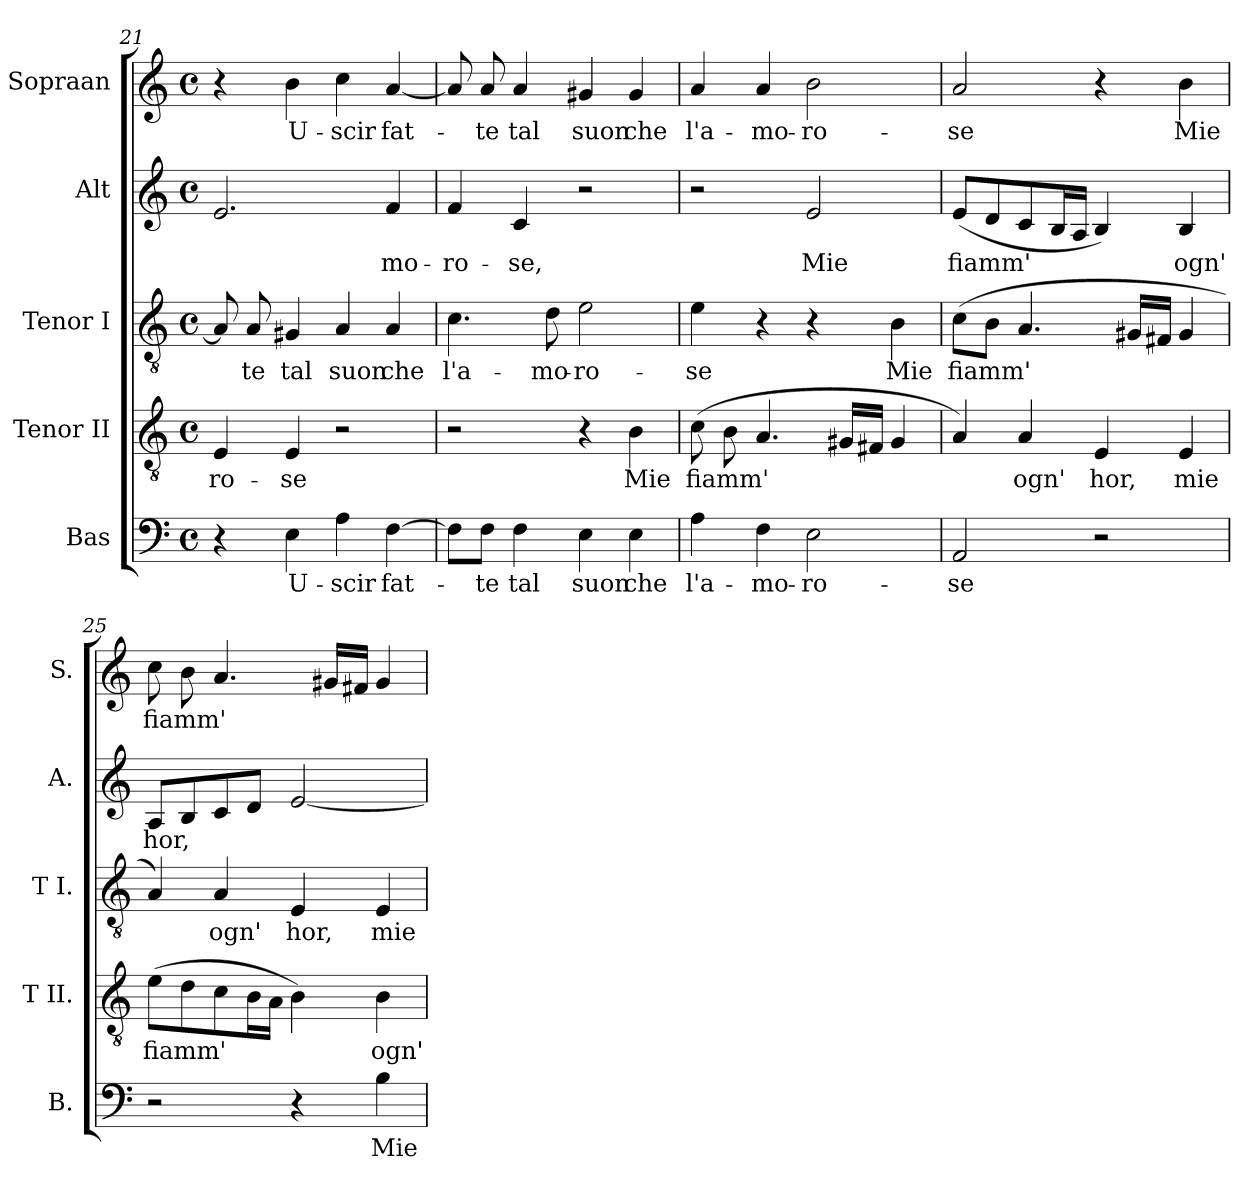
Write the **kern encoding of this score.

**kern	**text	**kern	**text	**kern	**text	**kern	**text	**kern	**text
*part5	*part5	*part4	*part4	*part3	*part3	*part2	*part2	*part1	*part1
*staff5	*staff5	*staff4	*staff4	*staff3	*staff3	*staff2	*staff2	*staff1	*staff1
*I"Bas	*	*I"Tenor II	*	*I"Tenor I	*	*I"Alt	*	*I"Sopraan	*
*I'B.	*	*I'T II.	*	*I'T I.	*	*I'A.	*	*I'S.	*
*clefF4	*	*clefGv2	*	*clefGv2	*	*clefG2	*	*clefG2	*
*k[]	*	*k[]	*	*k[]	*	*k[]	*	*k[]	*
*C:	*	*C:	*	*C:	*	*C:	*	*C:	*
*M4/4	*	*M4/4	*	*M4/4	*	*M4/4	*	*M4/4	*
*met(c)	*	*met(c)	*	*met(c)	*	*met(c)	*	*met(c)	*
=21	=21	=21	=21	=21	=21	=21	=21	=21	=21
!	!	!	!LO:LY:b:color=#000000	!	!	!	!	!	!
4r	.	4Ei/	-ro-	8Ai/]	.	2.ei/	.	4r	.
!	!	!	!	!	!LO:LY:b:color=#000000	!	!	!	!
.	.	.	.	8Ai/	-te	.	.	.	.
!	!LO:LY:b:color=#000000	!	!	!	!	!	!	!	!
!	!	!	!LO:LY:b:color=#000000	!	!	!	!	!	!
!	!	!	!	!	!LO:LY:b:color=#000000	!	!	!	!
!	!	!	!	!	!	!	!	!	!LO:LY:b:color=#000000
4Ei\	U-	4Ei/	-se	4G#Xi/	tal	.	.	4bi\	U-
!	!LO:LY:b:color=#000000	!	!	!	!	!	!	!	!
!	!	!	!	!	!LO:LY:b:color=#000000	!	!	!	!
!	!	!	!	!	!	!	!	!	!LO:LY:b:color=#000000
4Ai\	-scir	2r	.	4Ai/	suon	.	.	4cci\	-scir
!	!LO:LY:b:color=#000000	!	!	!	!	!	!	!	!
!	!	!	!	!	!LO:LY:b:color=#000000	!	!	!	!
!	!	!	!	!	!	!	!LO:LY:b:color=#000000	!	!
!	!	!	!	!	!	!	!	!	!LO:LY:b:color=#000000
[>4Fi\	fat-	.	.	4Ai/	che	4fi/	-mo-	[<4ai/	fat-
!!LO:PB:g=z
=22	=22	=22	=22	=22	=22	=22	=22	=22	=22
!	!	!	!	!	!LO:LY:b:color=#000000	!	!	!	!
!	!	!	!	!	!	!	!LO:LY:b:color=#000000	!	!
8Fi\L]	.	2r	.	4.ci\	l'a-	4fi/	-ro-	8ai/]	.
!	!LO:LY:b:color=#000000	!	!	!	!	!	!	!	!
!	!	!	!	!	!	!	!	!	!LO:LY:b:color=#000000
8Fi\J	-te	.	.	.	.	.	.	8ai/	-te
!	!LO:LY:b:color=#000000	!	!	!	!	!	!	!	!
!	!	!	!	!	!	!	!LO:LY:b:color=#000000	!	!
!	!	!	!	!	!	!	!	!	!LO:LY:b:color=#000000
4Fi\	tal	.	.	.	.	4ci/	-se,	4ai/	tal
!	!	!	!	!	!LO:LY:b:color=#000000	!	!	!	!
.	.	.	.	8di\	-mo-	.	.	.	.
!	!LO:LY:b:color=#000000	!	!	!	!	!	!	!	!
!	!	!	!	!	!LO:LY:b:color=#000000	!	!	!	!
!	!	!	!	!	!	!	!	!	!LO:LY:b:color=#000000
4Ei\	suon	4r	.	2ei\	-ro-	2r	.	4g#Xi/	suon
!	!LO:LY:b:color=#000000	!	!	!	!	!	!	!	!
!	!	!	!LO:LY:b:color=#000000	!	!	!	!	!	!
!	!	!	!	!	!	!	!	!	!LO:LY:b:color=#000000
4Ei\	che	4Bi\	Mie	.	.	.	.	4g#i/	che
=23	=23	=23	=23	=23	=23	=23	=23	=23	=23
!	!LO:LY:b:color=#000000	!	!	!	!	!	!	!	!
!	!	!	!LO:LY:b:color=#000000	!	!	!	!	!	!
!	!	!	!	!	!LO:LY:b:color=#000000	!	!	!	!
!	!	!	!	!	!	!	!	!	!LO:LY:b:color=#000000
4Ai\	l'a-	(8ci\	fiamm'	4ei\	-se	2r	.	4ai/	l'a-
.	.	8Bi\	.	.	.	.	.	.	.
!	!LO:LY:b:color=#000000	!	!	!	!	!	!	!	!
!	!	!	!	!	!	!	!	!	!LO:LY:b:color=#000000
4Fi\	-mo-	4.Ai/	.	4r	.	.	.	4ai/	-mo-
!	!LO:LY:b:color=#000000	!	!	!	!	!	!	!	!
!	!	!	!	!	!	!	!LO:LY:b:color=#000000	!	!
!	!	!	!	!	!	!	!	!	!LO:LY:b:color=#000000
2Ei\	-ro-	.	.	4r	.	2ei/	Mie	2bi\	-ro-
.	.	16G#Xi/LL	.	.	.	.	.	.	.
.	.	16F#Xi/JJ	.	.	.	.	.	.	.
!	!	!	!	!	!LO:LY:b:color=#000000	!	!	!	!
.	.	4G#i/	.	4Bi\	Mie	.	.	.	.
=24	=24	=24	=24	=24	=24	=24	=24	=24	=24
!	!LO:LY:b:color=#000000	!	!	!	!	!	!	!	!
!	!	!	!	!	!LO:LY:b:color=#000000	!	!	!	!
!	!	!	!	!	!	!	!LO:LY:b:color=#000000	!	!
!	!	!	!	!	!	!	!	!	!LO:LY:b:color=#000000
2AAi/	-se	4Ai/)	.	(8ci\L	fiamm'	(8ei/L	fiamm'	2ai/	-se
.	.	.	.	8Bi\J	.	8di/	.	.	.
!	!	!	!LO:LY:b:color=#000000	!	!	!	!	!	!
.	.	4Ai/	ogn'	4.Ai/	.	8ci/	.	.	.
.	.	.	.	.	.	16Bi/L	.	.	.
.	.	.	.	.	.	16Ai/JJ	.	.	.
!	!	!	!LO:LY:b:color=#000000	!	!	!	!	!	!
2r	.	4Ei/	hor,	.	.	4Bi/)	.	4r	.
.	.	.	.	16G#Xi/LL	.	.	.	.	.
.	.	.	.	16F#Xi/JJ	.	.	.	.	.
!	!	!	!LO:LY:b:color=#000000	!	!	!	!	!	!
!	!	!	!	!	!	!	!LO:LY:b:color=#000000	!	!
!	!	!	!	!	!	!	!	!	!LO:LY:b:color=#000000
.	.	4Ei/	mie	4G#i/	.	4Bi/	ogn'	4bi\	Mie
=25	=25	=25	=25	=25	=25	=25	=25	=25	=25
!	!	!	!LO:LY:b:color=#000000	!	!	!	!	!	!
!	!	!	!	!	!	!	!LO:LY:b:color=#000000	!	!
!	!	!	!	!	!	!	!	!	!LO:LY:b:color=#000000
2r	.	(8ei\L	fiamm'	4Ai/)	.	8Ai/L	hor,	8cci\	fiamm'
.	.	8di\	.	.	.	8Bi/	.	8bi\	.
!	!	!	!	!	!LO:LY:b:color=#000000	!	!	!	!
.	.	8ci\	.	4Ai/	ogn'	8ci/	.	4.ai/	.
.	.	16Bi\L	.	.	.	8di/J	.	.	.
.	.	16Ai\JJ	.	.	.	.	.	.	.
!	!	!	!	!	!LO:LY:b:color=#000000	!	!	!	!
4r	.	4Bi\)	.	4Ei/	hor,	[<2ei/	.	.	.
.	.	.	.	.	.	.	.	16g#Xi/LL	.
.	.	.	.	.	.	.	.	16f#Xi/JJ	.
!	!LO:LY:b:color=#000000	!	!	!	!	!	!	!	!
!	!	!	!LO:LY:b:color=#000000	!	!	!	!	!	!
!	!	!	!	!	!LO:LY:b:color=#000000	!	!	!	!
4Bi\	Mie	4Bi\	ogn'	4Ei/	mie	.	.	4g#i/	.
=	=	=	=	=	=	=	=	=	=
*-	*-	*-	*-	*-	*-	*-	*-	*-	*-
